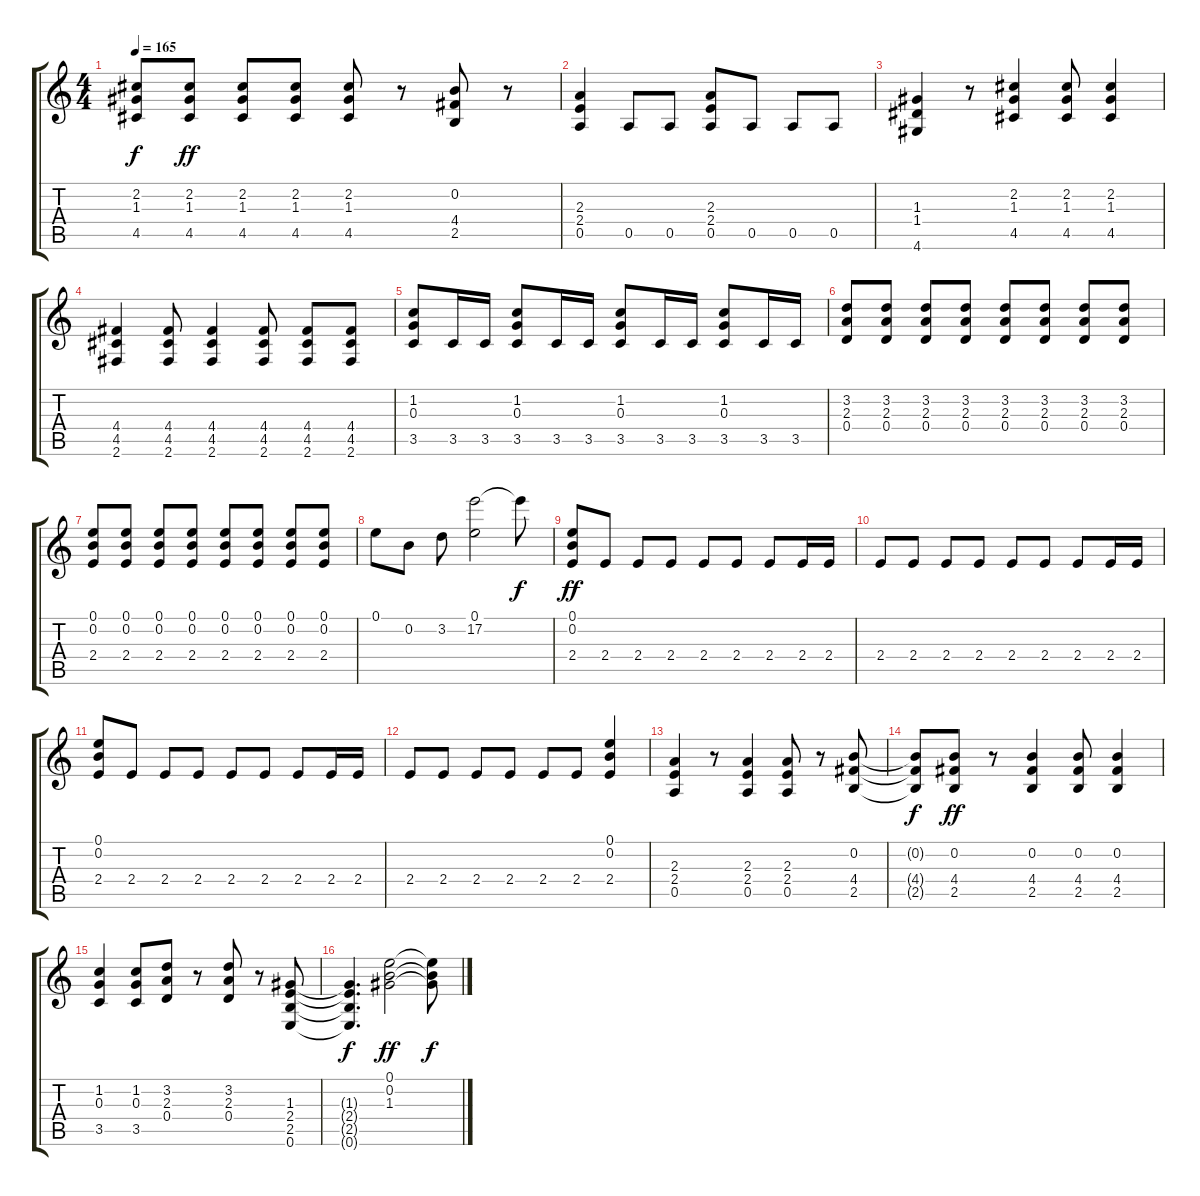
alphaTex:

\track "" {instrument distortionguitar}
\staff {score tabs}
\tuning (E4 B3 G3 D3 A2 E2) {hide}
\ts (4 4)
\tempo 165
\clef g2
\ks c
(2.2{t} 1.3{t} 4.5{t}).8{dy f} (2.2 1.3 4.5).8{dy ff} (2.2 1.3 4.5).8 (2.2 1.3 4.5).8 (2.2 1.3 4.5).8 r.8 (0.2 4.4 2.5).8 r.8 |
(2.3 2.4 0.5).4 0.5.8 0.5.8 (2.3 2.4 0.5).8 0.5.8 0.5.8 0.5.8 |
(1.3 1.4 4.6).4 r.8 (2.2 1.3 4.5).4 (2.2 1.3 4.5).8 (2.2 1.3 4.5).4 |
(4.4 4.5 2.6).4 (4.4 4.5 2.6).8 (4.4 4.5 2.6).4 (4.4 4.5 2.6).8 (4.4 4.5 2.6).8 (4.4 4.5 2.6).8 |
(1.2 0.3 3.5).8 3.5.16 3.5.16 (1.2 0.3 3.5).8 3.5.16 3.5.16 (1.2 0.3 3.5).8 3.5.16 3.5.16 (1.2 0.3 3.5).8 3.5.16 3.5.16 |
(3.2 2.3 0.4).8 (3.2 2.3 0.4).8 (3.2 2.3 0.4).8 (3.2 2.3 0.4).8 (3.2 2.3 0.4).8 (3.2 2.3 0.4).8 (3.2 2.3 0.4).8 (3.2 2.3 0.4).8 |
(0.1 0.2 2.4).8 (0.1 0.2 2.4).8 (0.1 0.2 2.4).8 (0.1 0.2 2.4).8 (0.1 0.2 2.4).8 (0.1 0.2 2.4).8 (0.1 0.2 2.4).8 (0.1 0.2 2.4).8 |
0.1.8 0.2.8 3.2.8 (0.1 17.2).2 17.2{t}.8{dy f} |
(0.1 0.2 2.4).8{dy ff} 2.4.8 2.4.8 2.4.8 2.4.8 2.4.8 2.4.8 2.4.16 2.4.16 |
2.4.8 2.4.8 2.4.8 2.4.8 2.4.8 2.4.8 2.4.8 2.4.16 2.4.16 |
(0.1 0.2 2.4).8 2.4.8 2.4.8 2.4.8 2.4.8 2.4.8 2.4.8 2.4.16 2.4.16 |
2.4.8 2.4.8 2.4.8 2.4.8 2.4.8 2.4.8 (0.1 0.2 2.4).4 |
(2.3 2.4 0.5).4 r.8 (2.3 2.4 0.5).4 (2.3 2.4 0.5).8 r.8 (0.2 4.4 2.5).8 |
(0.2{t} 4.4{t} 2.5{t}).8{dy f} (0.2 4.4 2.5).8{dy ff} r.8 (0.2 4.4 2.5).4 (0.2 4.4 2.5).8 (0.2 4.4 2.5).4 |
(1.2 0.3 3.5).4 (1.2 0.3 3.5).8 (3.2 2.3 0.4).8 r.8 (3.2 2.3 0.4).8 r.8 (1.3 2.4 2.5 0.6).8 |
(1.3{t} 2.4{t} 2.5{t} 0.6{t}).4{d dy f} (0.1 0.2 1.3).2{dy ff} (0.1{t} 0.2{t} 1.3{t}).8{dy f}
